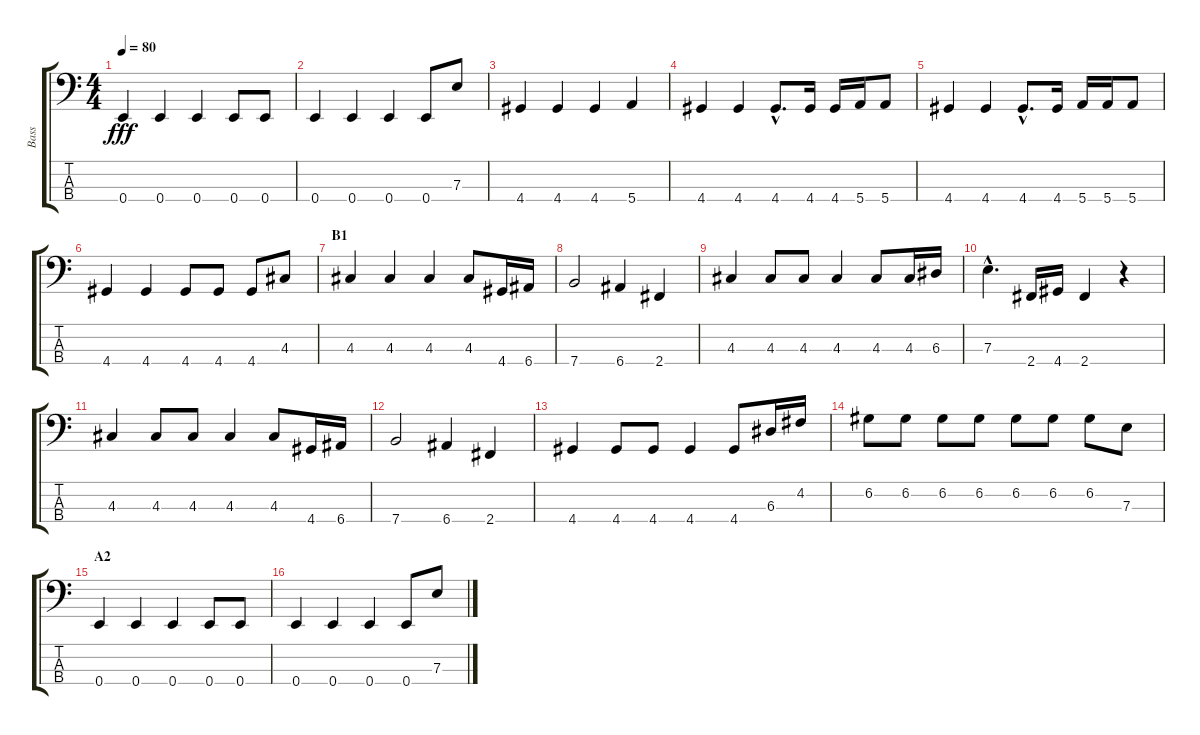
\track ("Bass" "Bass") {instrument electricbassfinger}
\staff {score tabs}
\tuning (G2 D2 A1 E1) {hide}
\ts (4 4)
\tempo 80
\clef f4
\ks c
0.4.4{dy fff} 0.4.4 0.4.4 0.4.8 0.4.8 |
0.4.4 0.4.4 0.4.4 0.4.8 7.3.8 |
4.4.4 4.4.4 4.4.4 5.4.4 |
4.4.4 4.4.4 4.4{hac}.8{d} 4.4.16 4.4.16 5.4.16 5.4.8 |
4.4.4 4.4.4 4.4{hac}.8{d} 4.4.16 5.4.16 5.4.16 5.4.8 |
4.4.4 4.4.4 4.4.8 4.4.8 4.4.8 4.3.8 |
\section ("" "B1")
4.3.4 4.3.4 4.3.4 4.3.8 4.4.16 6.4.16 |
7.4.2 6.4.4 2.4.4 |
4.3.4 4.3.8 4.3.8 4.3.4 4.3.8 4.3.16 6.3.16 |
7.3{hac}.4{d} 2.4.16 4.4.16 2.4.4 r.4 |
4.3.4 4.3.8 4.3.8 4.3.4 4.3.8 4.4.16 6.4.16 |
7.4.2 6.4.4 2.4.4 |
4.4.4 4.4.8 4.4.8 4.4.4 4.4.8 6.3.16 4.2.16 |
6.2.8 6.2.8 6.2.8 6.2.8 6.2.8 6.2.8 6.2.8 7.3.8 |
\section ("" "A2")
0.4.4 0.4.4 0.4.4 0.4.8 0.4.8 |
0.4.4 0.4.4 0.4.4 0.4.8 7.3.8
